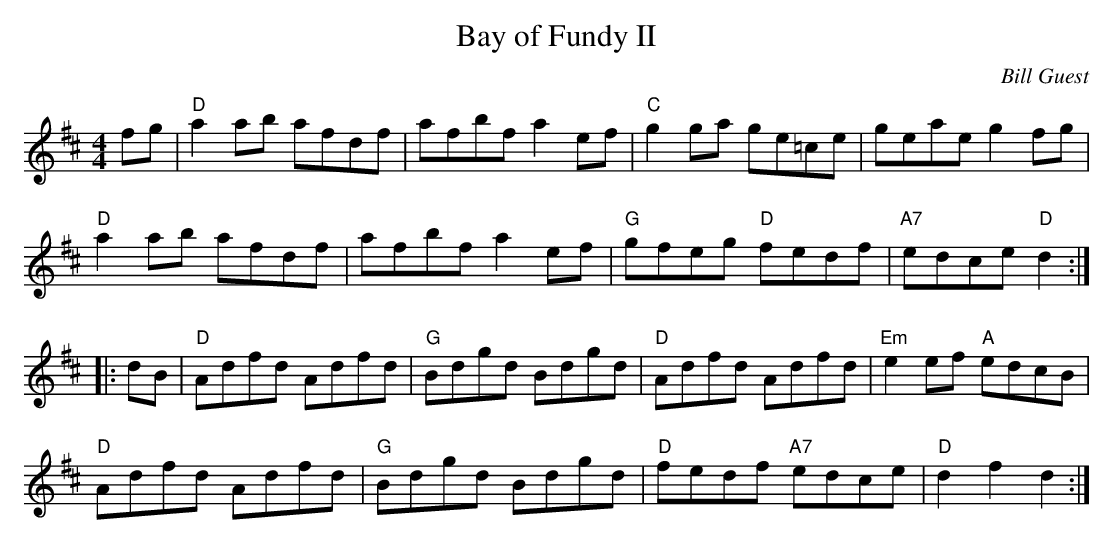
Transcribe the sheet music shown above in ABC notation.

X:1
T:Bay of Fundy II
C:Bill Guest
M:4/4
K:D
fg |"D"a2 ab afdf |afbf a2 ef |"C"g2ga ge=ce |geae g2 fg |
"D"a2 ab afdf |afbf a2 ef |"G"gfeg "D"fedf |"A7"edce "D"d2 :|
|: dB |"D"Adfd Adfd |"G"Bdgd Bdgd |"D"Adfd Adfd |"Em"e2ef "A"edcB |
"D"Adfd Adfd |"G"Bdgd Bdgd |"D"fedf "A7"edce |"D"d2 f2 d2 :|
